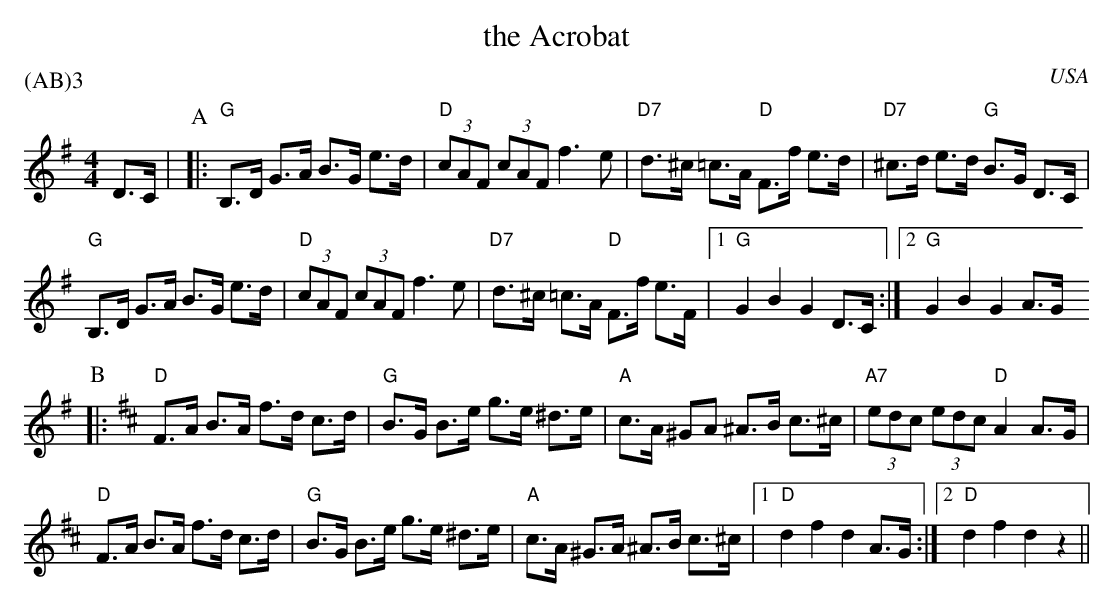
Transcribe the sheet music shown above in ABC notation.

X:1
T:the Acrobat
P:(AB)3
L:1/8
M:4/4
O:USA
K:G
D>C |\
P:A
|: [K:G]  "G" B,>D G>A B>G e>d  | "D" (3cAF (3cAF f3e | \
"D7" d>^c  =c>A "D" F>f e>d | "D7"  ^c>d e>d "G" B>G D>C |
"G" B,>D G>A B>G e>d  | "D"  (3cAF (3cAF f3e  |\
"D7" d>^c  =c>A "D" F>f e>F |1  "G" G2 B2 G2 D>C  :|2  "G" G2 B2 G2 A>G
P:B
|: [K:D] "D" F>A B>A f>d c>d  | "G"  B>G B>e g>e ^d>e |\
"A" c>A ^GA ^A>B c>^c | "A7" (3edc (3edc "D" A2 A>G |
"D" F>A B>A f>d c>d  | "G" B>G B>e g>e ^d>e |\
"A" c>A ^G>A ^A>B c>^c |1 "D" d2 f2 d2  A>G :|2 "D" d2 f2 d2 z2 ||
